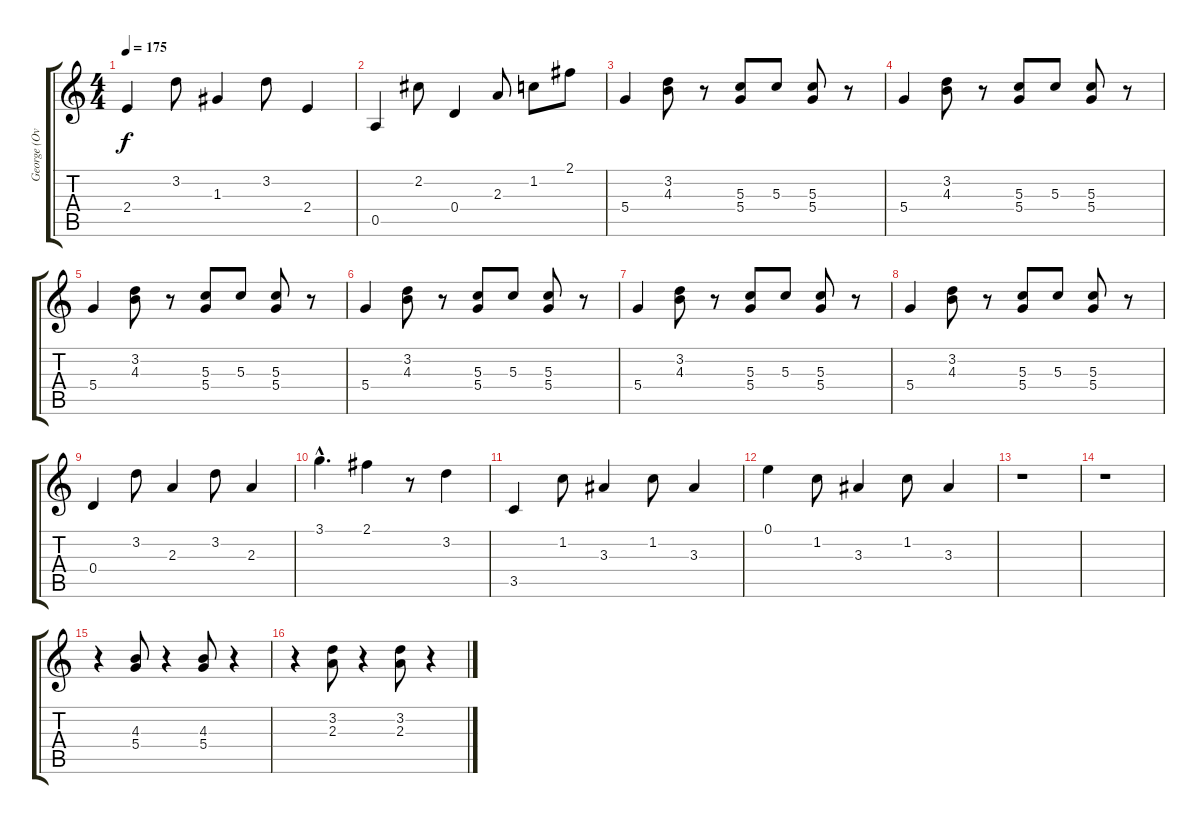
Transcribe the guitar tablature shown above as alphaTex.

\track ("George (Overdriven guitar)" "George (Ov") {instrument overdrivenguitar}
\staff {score tabs}
\tuning (E4 B3 G3 D3 A2 E2) {hide}
\ts (4 4)
\tempo 175
\clef g2
\ks c
2.4.4{dy f} 3.2.8 1.3.4 3.2.8 2.4.4 |
0.5.4 2.2.8 0.4.4 2.3.8 1.2.8 2.1.8 |
5.4.4 (3.2 4.3).8 r.8 (5.3 5.4).8 5.3.8 (5.3 5.4).8 r.8 |
5.4.4 (3.2 4.3).8 r.8 (5.3 5.4).8 5.3.8 (5.3 5.4).8 r.8 |
5.4.4 (3.2 4.3).8 r.8 (5.3 5.4).8 5.3.8 (5.3 5.4).8 r.8 |
5.4.4 (3.2 4.3).8 r.8 (5.3 5.4).8 5.3.8 (5.3 5.4).8 r.8 |
5.4.4 (3.2 4.3).8 r.8 (5.3 5.4).8 5.3.8 (5.3 5.4).8 r.8 |
5.4.4 (3.2 4.3).8 r.8 (5.3 5.4).8 5.3.8 (5.3 5.4).8 r.8 |
0.4.4 3.2.8 2.3.4 3.2.8 2.3.4 |
3.1{hac}.4{d} 2.1.4 r.8 3.2.4 |
3.5.4 1.2.8 3.3.4 1.2.8 3.3.4 |
0.1.4 1.2.8 3.3.4 1.2.8 3.3.4 |
r.1 |
r.1 |
r.4 (4.3 5.4).8 r.4 (4.3 5.4).8 r.4 |
r.4 (3.2 2.3).8 r.4 (3.2 2.3).8 r.4
